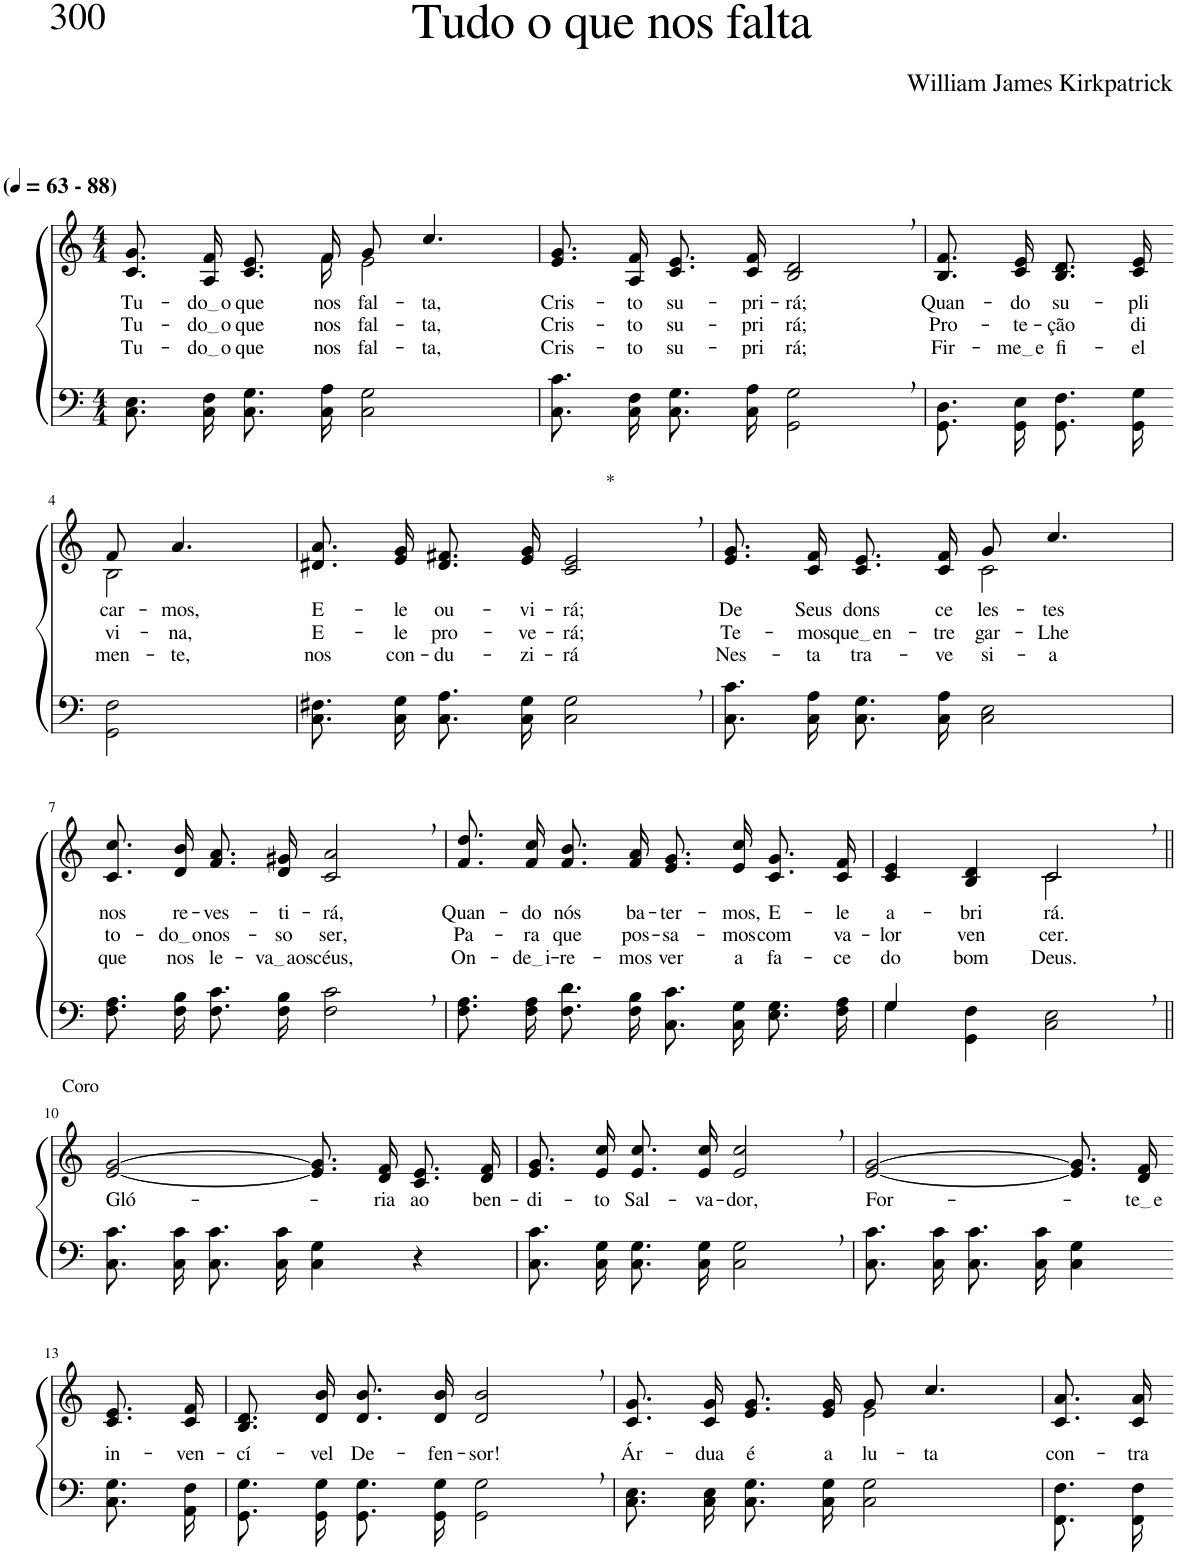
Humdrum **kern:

**kern	**kern	**text	**text	**text
*part2	*part1	*part1	*part1	*part1
*staff2	*staff1	*staff1	*staff1	*staff1
*I"Parte III e IV	*I"Parte I e II	*	*	*
*clefF4	*clefG2	*	*	*
*Trd-1c-2	*Trd-1c-2	*	*	*
*k[]	*k[]	*	*	*
*M4/4	*M4/4	*	*	*
*MM63	*MM63	*	*	*
=1	=1	=1	=1	=1
*	*^	*	*	*
!	!LO:TX:a:B:t=(	!	!	!	!
!	!LO:TX:a:B:t=- 88)	!	!	!	!
!	!	!	!LO:LY:b	!LO:LY:b	!LO:LY:b
8.C\ 8.E\L	4..ryy	8.c/ 8.g/L	Tu-	Tu-	Tu-
!	!	!	!LO:LY:b	!LO:LY:b	!LO:LY:b
16C\ 16F\Jk	.	16A/ 16f/Jk	do o	do o	do o
!	!	!	!LO:LY:b	!LO:LY:b	!LO:LY:b
8.C\ 8.G\L	.	8.c/ 8.e/L	que	que	que
!	!	!	!LO:LY:b	!LO:LY:b	!LO:LY:b
16C\ 16A\Jk	16f\	16f/Jk	nos	nos	nos
!	!	!	!LO:LY:b	!LO:LY:b	!LO:LY:b
2C\ 2G\	2e\	8g/	fal-	fal-	fal-
!	!	!	!LO:LY:b	!LO:LY:b	!LO:LY:b
.	.	4.cc/	-ta,	-ta,	-ta,
=2	=2	=2	=2	=2	=2
!	!	!	!LO:LY:b	!LO:LY:b	!LO:LY:b
*	*v	*v	*	*	*
8.C\ 8.c\L	8.e/ 8.g/L	Cris-	Cris-	Cris-
!	!	!LO:LY:b	!LO:LY:b	!LO:LY:b
16C\ 16F\Jk	16A/ 16f/Jk	-to	-to	-to
!	!	!LO:LY:b	!LO:LY:b	!LO:LY:b
8.C\ 8.G\L	8.c/ 8.e/L	su-	su-	su-
!	!	!LO:LY:b	!LO:LY:b	!LO:LY:b
16C\ 16A\Jk	16c/ 16f/Jk	-pri-	-pri	-pri
!	!	!LO:LY:b	!LO:LY:b	!LO:LY:b
2GG\, 2G\,	2B/, 2d/,	-rá;	rá;	rá;
=3	=3	=3	=3	=3
!	!	!LO:LY:b	!LO:LY:b	!LO:LY:b
8.GG/ 8.D/L	8.B/ 8.f/L	Quan-	Pro-	Fir-
!	!	!LO:LY:b	!LO:LY:b	!LO:LY:b
16GG/ 16E/Jk	16c/ 16e/Jk	-do	-te-	me e
!	!	!LO:LY:b	!LO:LY:b	!LO:LY:b
8.GG/ 8.F/L	8.B/ 8.d/L	su-	-ção	fi-
!	!	!LO:LY:b	!LO:LY:b	!LO:LY:b
16GG/ 16G/Jk	16c/ 16e/Jk	-pli-	di-	-el-
!!LO:LB:g=z
=4-	=4-	=4-	=4-	=4-
*	*^	*	*	*
!	!	!	!LO:LY:b	!LO:LY:b	!LO:LY:b
2GG\ 2F\	8f/	2B\	-car-	-vi-	-men-
!	!	!	!LO:LY:b	!LO:LY:b	!LO:LY:b
.	4.a/	.	-mos,	-na,	-te,
*	*v	*v	*	*	*
=5	=5	=5	=5	=5
!	!	!LO:LY:b	!LO:LY:b	!LO:LY:b
8.C\ 8.F#X\L	8.d#X/ 8.a/L	E-	E-	nos
!	!	!LO:LY:b	!LO:LY:b	!LO:LY:b
16C\ 16G\Jk	16e/ 16g/Jk	-le	-le	con-
!	!	!LO:LY:b	!LO:LY:b	!LO:LY:b
8.C\ 8.A\L	8.d#/ 8.f#X/L	ou-	pro-	-du-
!	!	!LO:LY:b	!LO:LY:b	!LO:LY:b
16C\ 16G\Jk	16e/ 16g/Jk	-vi-	-ve-	-zi-
!	!LO:TX:a:t=*	!	!	!
!	!	!LO:LY:b	!LO:LY:b	!LO:LY:b
2C\, 2G\,	2c/, 2e/,	-rá;	-rá;	-rá
=6	=6	=6	=6	=6
!	!	!LO:LY:b	!LO:LY:b	!LO:LY:b
*	*^	*	*	*
8.C\ 8.c\L	8.e/ 8.g/L	2ryy	De	Te-	Nes-
!	!	!	!LO:LY:b	!LO:LY:b	!LO:LY:b
16C\ 16A\Jk	16c/ 16f/Jk	.	Seus	-mos	-ta
!	!	!	!LO:LY:b	!LO:LY:b	!LO:LY:b
8.C\ 8.G\L	8.c/ 8.e/L	.	dons	que en	tra-
!	!	!	!LO:LY:b	!LO:LY:b	!LO:LY:b
16C\ 16A\Jk	16c/ 16f/Jk	.	ce-	-tre-	-ve-
!	!	!	!LO:LY:b	!LO:LY:b	!LO:LY:b
2C\ 2E\	8g/	2c\	-les-	-gar-	-si-
!	!	!	!LO:LY:b	!LO:LY:b	!LO:LY:b
.	4.cc/	.	-tes	-Lhe	-a
*	*v	*v	*	*	*
!!LO:LB:g=z
=7	=7	=7	=7	=7
!	!	!LO:LY:b	!LO:LY:b	!LO:LY:b
8.F\ 8.A\L	8.c/ 8.cc/L	nos	to-	que
!	!	!LO:LY:b	!LO:LY:b	!LO:LY:b
16F\ 16B\Jk	16d/ 16b/Jk	re-	do o	nos
!	!	!LO:LY:b	!LO:LY:b	!LO:LY:b
8.F\ 8.c\L	8.f/ 8.a/L	-ves-	nos-	le-
!	!	!LO:LY:b	!LO:LY:b	!LO:LY:b
16F\ 16B\Jk	16d/ 16g#X/Jk	-ti-	-so	va aos
!	!	!LO:LY:b	!LO:LY:b	!LO:LY:b
2F\, 2c\,	2c/, 2a/,	-rá,	ser,	céus,
=8	=8	=8	=8	=8
!	!	!LO:LY:b	!LO:LY:b	!LO:LY:b
8.F\ 8.A\L	8.f/ 8.dd/L	Quan-	Pa-	On-
!	!	!LO:LY:b	!LO:LY:b	!LO:LY:b
16F\ 16A\Jk	16f/ 16cc/Jk	-do	-ra	de i
!	!	!LO:LY:b	!LO:LY:b	!LO:LY:b
8.F\ 8.d\L	8.f/ 8.b/L	nós	que	-re-
!	!	!LO:LY:b	!LO:LY:b	!LO:LY:b
16F\ 16B\Jk	16f/ 16a/Jk	ba-	pos-	-mos
!	!	!LO:LY:b	!LO:LY:b	!LO:LY:b
8.C\ 8.c\L	8.e/ 8.g/L	-ter-	-sa-	ver
!	!	!LO:LY:b	!LO:LY:b	!LO:LY:b
16C\ 16G\Jk	16e/ 16cc/Jk	-mos,	-mos	a
!	!	!LO:LY:b	!LO:LY:b	!LO:LY:b
8.E\ 8.G\L	8.c/ 8.g/L	E-	com	fa-
!	!	!LO:LY:b	!LO:LY:b	!LO:LY:b
16F\ 16A\Jk	16c/ 16f/Jk	-le	va-	-ce
=9	=9	=9	=9	=9
*^	*	*	*	*
!	!	!	!LO:LY:b	!LO:LY:b	!LO:LY:b
*	*	*^	*	*	*
4G/	4G\	4c/ 4e/	2ryy	a-	-lor	do
!	!	!	!	!LO:LY:b	!LO:LY:b	!LO:LY:b
2.ryy	4GG\ 4F\	4B/ 4d/	.	-bri-	ven-	bom
!	!	!	!	!LO:LY:b	!LO:LY:b	!LO:LY:b
.	2C\ 2E\	2c,/	2c\	-rá.	-cer.	Deus.
!!LO:LB:g=z
=10||	=10||	=10||	=10||	=10||	=10||	=10||
!	!	!LO:TX:a:t=Coro	!	!	!	!
!	!	!	!	!LO:LY:b	!	!
*v	*v	*	*	*	*	*
*	*v	*v	*	*	*
8.C\ 8.c\L	[2e/ [2g/	Gló-	.	.
16C\ 16c\Jk	.	.	.	.
8.C\ 8.c\L	.	.	.	.
16C\ 16c\Jk	.	.	.	.
4C\ 4G\	8.e]/ 8.g]/L	.	.	.
!	!	!LO:LY:b	!	!
.	16d/ 16f/Jk	-ria	.	.
!	!	!LO:LY:b	!	!
4r	8.c/ 8.e/L	ao	.	.
!	!	!LO:LY:b	!	!
.	16d/ 16f/Jk	ben-	.	.
=11	=11	=11	=11	=11
!	!	!LO:LY:b	!	!
8.C\ 8.c\L	8.e/ 8.g/L	-di-	.	.
!	!	!LO:LY:b	!	!
16C\ 16G\Jk	16e/ 16cc/Jk	-to	.	.
!	!	!LO:LY:b	!	!
8.C\ 8.G\L	8.e/ 8.cc/L	Sal-	.	.
!	!	!LO:LY:b	!	!
16C\ 16G\Jk	16e/ 16cc/Jk	-va-	.	.
!	!	!LO:LY:b	!	!
2C\, 2G\,	2e/, 2cc/,	-dor,	.	.
=12	=12	=12	=12	=12
!	!	!LO:LY:b	!	!
8.C\ 8.c\L	[2e/ [2g/	For-	.	.
16C\ 16c\Jk	.	.	.	.
8.C\ 8.c\L	.	.	.	.
16C\ 16c\Jk	.	.	.	.
4C\ 4G\	8.e]/ 8.g]/L	.	.	.
!	!	!LO:LY:b	!	!
.	16d/ 16f/Jk	te e	.	.
!!LO:LB:g=z
=13-	=13-	=13-	=13-	=13-
!	!	!LO:LY:b	!	!
8.C\ 8.G\L	8.c/ 8.e/L	in-	.	.
!	!	!LO:LY:b	!	!
16AA\ 16F\Jk	16c/ 16f/Jk	-ven-	.	.
=14	=14	=14	=14	=14
!	!	!LO:LY:b	!	!
8.GG/ 8.G/L	8.B/ 8.d/L	-cí-	.	.
!	!	!LO:LY:b	!	!
16GG/ 16G/Jk	16d/ 16b/Jk	-vel	.	.
!	!	!LO:LY:b	!	!
8.GG/ 8.G/L	8.d/ 8.b/L	De-	.	.
!	!	!LO:LY:b	!	!
16GG/ 16G/Jk	16d/ 16b/Jk	-fen-	.	.
!	!	!LO:LY:b	!	!
2GG\, 2G\,	2d/, 2b/,	-sor!	.	.
=15	=15	=15	=15	=15
!	!	!LO:LY:b	!	!
*	*^	*	*	*
8.C\ 8.E\L	8.c/ 8.g/L	2ryy	Ár-	.	.
!	!	!	!LO:LY:b	!	!
16C\ 16E\Jk	16c/ 16g/Jk	.	-dua	.	.
!	!	!	!LO:LY:b	!	!
8.C\ 8.G\L	8.e/ 8.g/L	.	é	.	.
!	!	!	!LO:LY:b	!	!
16C\ 16G\Jk	16e/ 16g/Jk	.	a	.	.
!	!	!	!LO:LY:b	!	!
2C\ 2G\	8g/	2e\	lu-	.	.
!	!	!	!LO:LY:b	!	!
.	4.cc/	.	-ta	.	.
*	*v	*v	*	*	*
=16	=16	=16	=16	=16
!	!	!LO:LY:b	!	!
8.FF/ 8.F/L	8.c/ 8.a/L	con-	.	.
!	!	!LO:LY:b	!	!
16FF/ 16F/Jk	16c/ 16a/Jk	-tra	.	.
=-	=-	=-	=-	=-
*-	*-	*-	*-	*-
